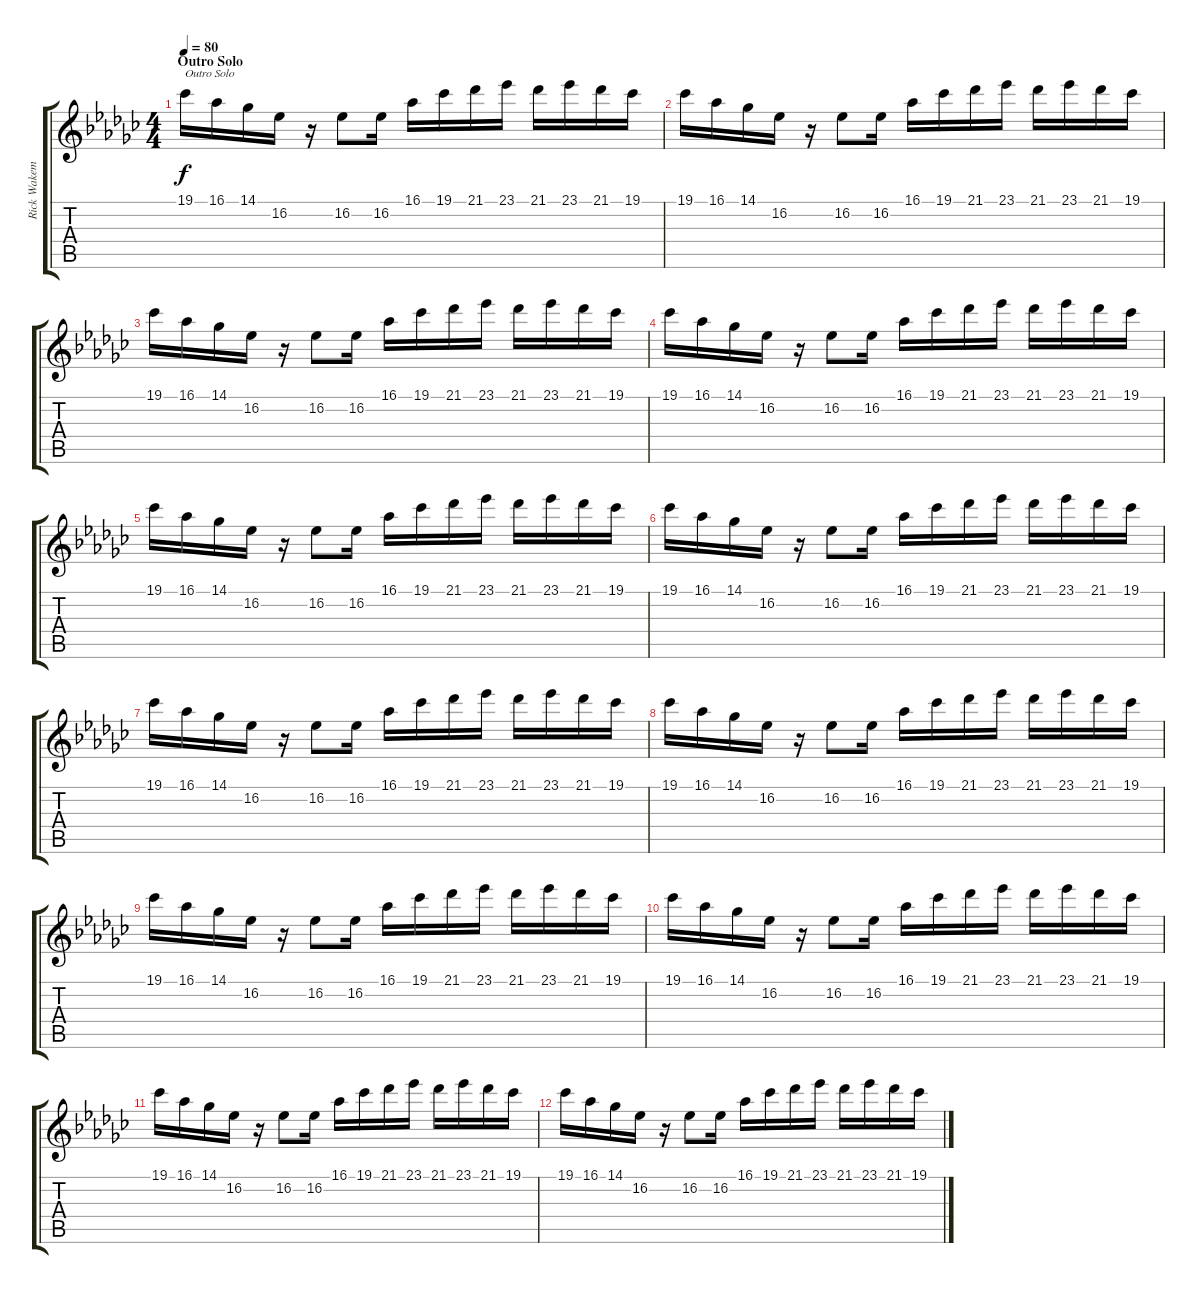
\track ("Rick Wakeman 1" "Rick Wakem") {instrument drawbarorgan}
\staff {score tabs}
\tuning (E4 B3 G3 D3 A2 E2) {hide}
\ts (4 4)
\section ("" "Outro Solo")
\tempo 80
\clef g2
\ks gb
19.1.16{txt "Outro Solo" dy f} 16.1.16 14.1.16 16.2.16 r.16 16.2.8 16.2.16 16.1.16 19.1.16 21.1.16 23.1.16 21.1.16 23.1.16 21.1.16 19.1.16 |
19.1.16 16.1.16 14.1.16 16.2.16 r.16 16.2.8 16.2.16 16.1.16 19.1.16 21.1.16 23.1.16 21.1.16 23.1.16 21.1.16 19.1.16 |
19.1.16 16.1.16 14.1.16 16.2.16 r.16 16.2.8 16.2.16 16.1.16 19.1.16 21.1.16 23.1.16 21.1.16 23.1.16 21.1.16 19.1.16 |
19.1.16 16.1.16 14.1.16 16.2.16 r.16 16.2.8 16.2.16 16.1.16 19.1.16 21.1.16 23.1.16 21.1.16 23.1.16 21.1.16 19.1.16 |
19.1.16 16.1.16 14.1.16 16.2.16 r.16 16.2.8 16.2.16 16.1.16 19.1.16 21.1.16 23.1.16 21.1.16 23.1.16 21.1.16 19.1.16 |
19.1.16 16.1.16 14.1.16 16.2.16 r.16 16.2.8 16.2.16 16.1.16 19.1.16 21.1.16 23.1.16 21.1.16 23.1.16 21.1.16 19.1.16 |
19.1.16 16.1.16 14.1.16 16.2.16 r.16 16.2.8 16.2.16 16.1.16 19.1.16 21.1.16 23.1.16 21.1.16 23.1.16 21.1.16 19.1.16 |
19.1.16 16.1.16 14.1.16 16.2.16 r.16 16.2.8 16.2.16 16.1.16 19.1.16 21.1.16 23.1.16 21.1.16 23.1.16 21.1.16 19.1.16 |
19.1.16 16.1.16 14.1.16 16.2.16 r.16 16.2.8 16.2.16 16.1.16 19.1.16 21.1.16 23.1.16 21.1.16 23.1.16 21.1.16 19.1.16 |
19.1.16 16.1.16 14.1.16 16.2.16 r.16 16.2.8 16.2.16 16.1.16 19.1.16 21.1.16 23.1.16 21.1.16 23.1.16 21.1.16 19.1.16 |
19.1.16 16.1.16 14.1.16 16.2.16 r.16 16.2.8 16.2.16 16.1.16 19.1.16 21.1.16 23.1.16 21.1.16 23.1.16 21.1.16 19.1.16 |
19.1.16 16.1.16 14.1.16 16.2.16 r.16 16.2.8 16.2.16 16.1.16 19.1.16 21.1.16 23.1.16 21.1.16 23.1.16 21.1.16 19.1.16
